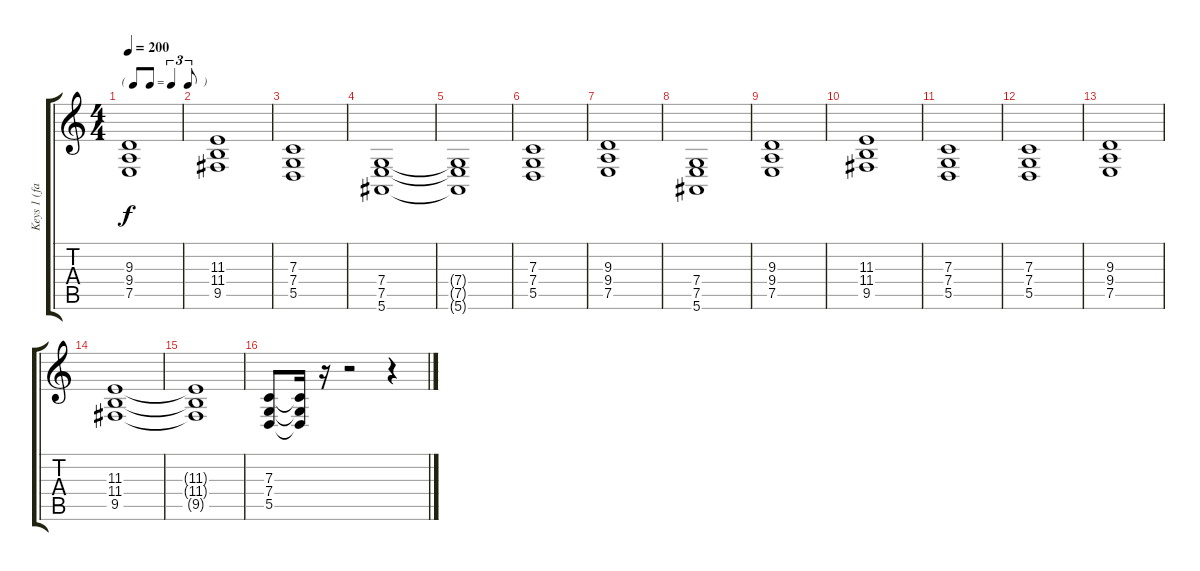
\track ("Keys 1 (faggot 1)" "Keys 1 (fa") {instrument stringensemble1}
\staff {score tabs}
\tuning (F4 C4 F3 C3 A2 F2) {hide}
\ts (4 4)
\tf triplet8th
\tempo 200
\clef g2
\ks c
(9.3 9.4 7.5).1{dy f} |
(11.3 11.4 9.5).1 |
(7.3 7.4 5.5).1 |
(7.4 7.5 5.6).1 |
(7.4{t} 7.5{t} 5.6{t}).1 |
(7.3 7.4 5.5).1 |
(9.3 9.4 7.5).1 |
(7.4 7.5 5.6).1 |
(9.3 9.4 7.5).1 |
(11.3 11.4 9.5).1 |
(7.3 7.4 5.5).1 |
(7.3 7.4 5.5).1 |
(9.3 9.4 7.5).1 |
(11.3 11.4 9.5).1 |
(11.3{t} 11.4{t} 9.5{t}).1 |
(7.3 7.4 5.5).8 (7.3{t} 7.4{t} 5.5{t}).16 r.16 r.2 r.4
